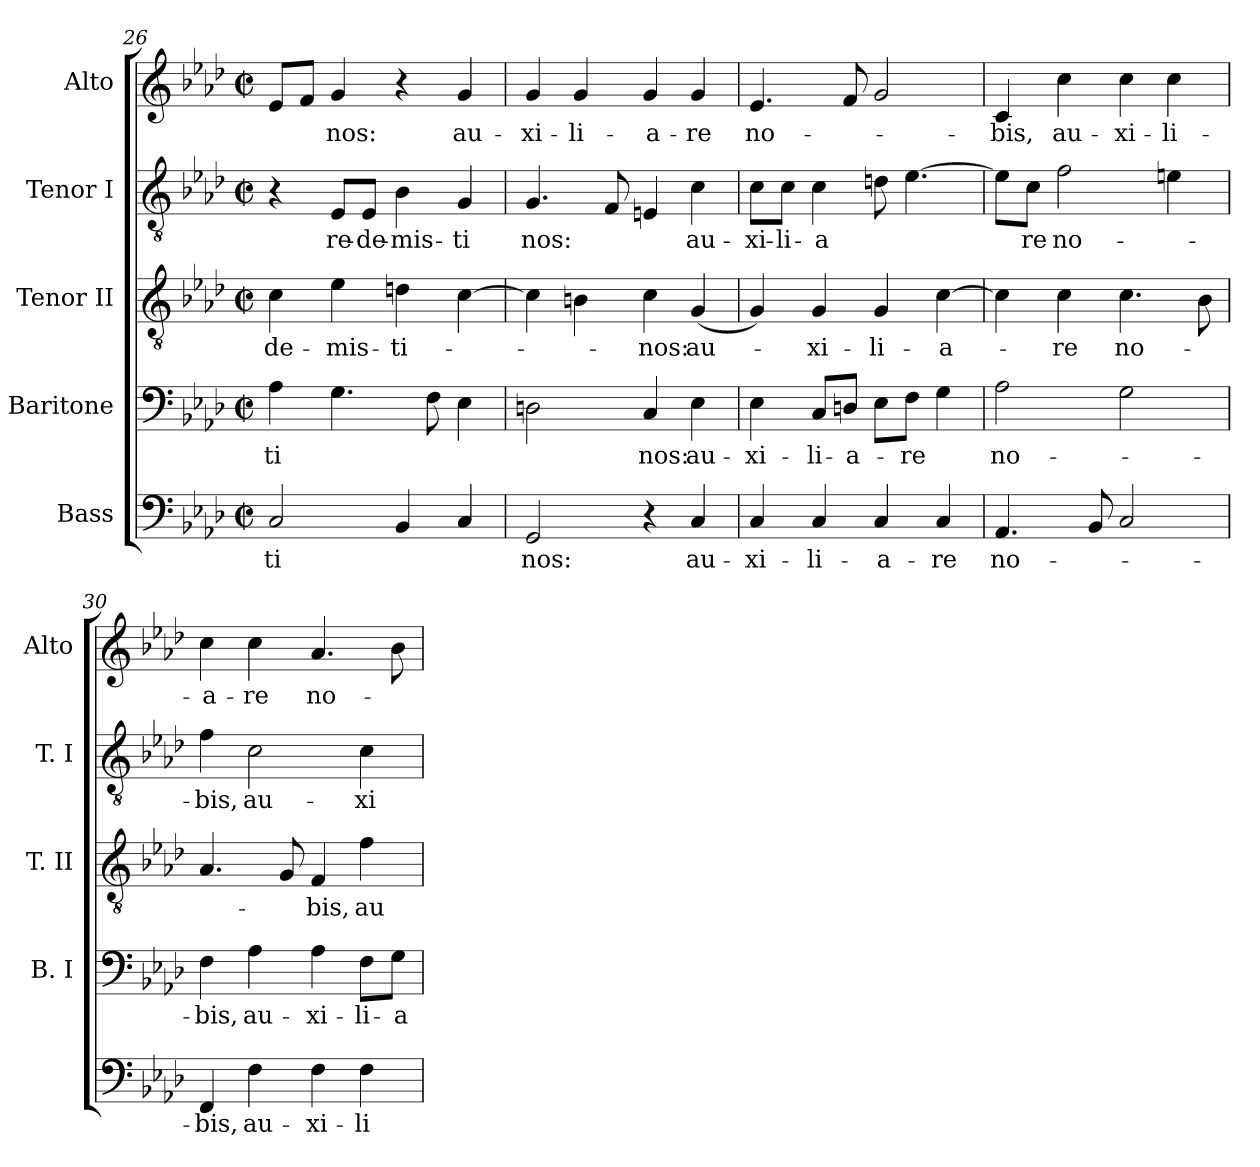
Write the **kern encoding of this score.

**kern	**text	**kern	**text	**kern	**text	**kern	**text	**kern	**text
*part5	*part5	*part4	*part4	*part3	*part3	*part2	*part2	*part1	*part1
*staff5	*staff5	*staff4	*staff4	*staff3	*staff3	*staff2	*staff2	*staff1	*staff1
*I"Bass	*	*I"Baritone	*	*I"Tenor II	*	*I"Tenor I	*	*I"Alto	*
*	*	*I'B. I	*	*I'T. II	*	*I'T. I	*	*I'Alto	*
!!LO:LB:g=z
*clefF4	*	*clefF4	*	*clefGv2	*	*clefGv2	*	*clefG2	*
*	*	*ITrd7c12	*	*	*	*	*	*	*
*k[b-e-a-d-]	*	*k[b-e-a-d-]	*	*k[b-e-a-d-]	*	*k[b-e-a-d-]	*	*k[b-e-a-d-]	*
*A-:	*	*A-:	*	*A-:	*	*A-:	*	*A-:	*
*M2/2	*	*M2/2	*	*M2/2	*	*M2/2	*	*M2/2	*
*met(c|)	*	*met(c|)	*	*met(c|)	*	*met(c|)	*	*met(c|)	*
=26	=26	=26	=26	=26	=26	=26	=26	=26	=26
!	!LO:LY:b:color=#000000	!	!	!	!	!	!	!	!
!	!	!	!LO:LY:b:color=#000000	!	!	!	!	!	!
!	!	!	!	!	!LO:LY:b:color=#000000	!	!	!	!
2Ci/	-ti	4AA-i\	-ti	4ci\	-de-	4r	.	8e-i/L	.
.	.	.	.	.	.	.	.	8fi/J	.
!	!	!	!	!	!LO:LY:b:color=#000000	!	!	!	!
!	!	!	!	!	!	!	!LO:LY:b:color=#000000	!	!
!	!	!	!	!	!	!	!	!	!LO:LY:b:color=#000000
.	.	4.GGi\	.	4e-i\	-mis-	8E-i/L	re-	4gi/	nos:
!	!	!	!	!	!	!	!LO:LY:b:color=#000000	!	!
.	.	.	.	.	.	8E-i/J	-de-	.	.
!	!	!	!	!	!LO:LY:b:color=#000000	!	!	!	!
!	!	!	!	!	!	!	!LO:LY:b:color=#000000	!	!
4BB-i/	.	.	.	4dni\	-ti-	4B-i\	-mis-	4r	.
.	.	8FFi\	.	.	.	.	.	.	.
!	!	!	!	!	!	!	!LO:LY:b:color=#000000	!	!
!	!	!	!	!	!	!	!	!	!LO:LY:b:color=#000000
4Ci/	.	4EE-i\	.	[>4ci\	.	4Gi/	-ti	4gi/	au-
=27	=27	=27	=27	=27	=27	=27	=27	=27	=27
!	!LO:LY:b:color=#000000	!	!	!	!	!	!	!	!
!	!	!	!	!	!	!	!LO:LY:b:color=#000000	!	!
!	!	!	!	!	!	!	!	!	!LO:LY:b:color=#000000
2GGi/	nos:	2DDni\	.	4ci\]	.	4.Gi/	nos:	4gi/	-xi-
!	!	!	!	!	!	!	!	!	!LO:LY:b:color=#000000
.	.	.	.	4Bni\	.	.	.	4gi/	-li-
.	.	.	.	.	.	8Fi/	.	.	.
!	!	!	!LO:LY:b:color=#000000	!	!	!	!	!	!
!	!	!	!	!	!LO:LY:b:color=#000000	!	!	!	!
!	!	!	!	!	!	!	!	!	!LO:LY:b:color=#000000
4r	.	4CCi/	nos:	4ci\	-nos:	4Eni/	.	4gi/	-a-
!	!LO:LY:b:color=#000000	!	!	!	!	!	!	!	!
!	!	!	!LO:LY:b:color=#000000	!	!	!	!	!	!
!	!	!	!	!	!LO:LY:b:color=#000000	!	!	!	!
!	!	!	!	!	!	!	!LO:LY:b:color=#000000	!	!
!	!	!	!	!	!	!	!	!	!LO:LY:b:color=#000000
4Ci/	au-	4EE-i\	au-	(4Gi/	au-	4ci\	au-	4gi/	-re
=28	=28	=28	=28	=28	=28	=28	=28	=28	=28
!	!LO:LY:b:color=#000000	!	!	!	!	!	!	!	!
!	!	!	!LO:LY:b:color=#000000	!	!	!	!	!	!
!	!	!	!	!	!	!	!LO:LY:b:color=#000000	!	!
!	!	!	!	!	!	!	!	!	!LO:LY:b:color=#000000
4Ci/	-xi-	4EE-i\	-xi-	4Gi/)	.	8ci\L	-xi-	4.e-i/	no-
!	!	!	!	!	!	!	!LO:LY:b:color=#000000	!	!
.	.	.	.	.	.	8ci\J	-li-	.	.
!	!LO:LY:b:color=#000000	!	!	!	!	!	!	!	!
!	!	!	!LO:LY:b:color=#000000	!	!	!	!	!	!
!	!	!	!	!	!LO:LY:b:color=#000000	!	!	!	!
!	!	!	!	!	!	!	!LO:LY:b:color=#000000	!	!
4Ci/	-li-	8CCi/L	-li-	4Gi/	-xi-	4ci\	-a	.	.
!	!	!	!LO:LY:b:color=#000000	!	!	!	!	!	!
.	.	8DDni/J	-a-	.	.	.	.	8fi/	.
!	!LO:LY:b:color=#000000	!	!	!	!	!	!	!	!
!	!	!	!	!	!LO:LY:b:color=#000000	!	!	!	!
4Ci/	-a-	8EE-i\L	.	4Gi/	-li-	8dni\	.	2gi/	.
!	!	!	!LO:LY:b:color=#000000	!	!	!	!	!	!
.	.	8FFi\J	-re	.	.	[>4.e-i\	.	.	.
!	!LO:LY:b:color=#000000	!	!	!	!	!	!	!	!
!	!	!	!	!	!LO:LY:b:color=#000000	!	!	!	!
4Ci/	-re	4GGi\	.	[>4ci\	-a-	.	.	.	.
=29	=29	=29	=29	=29	=29	=29	=29	=29	=29
!	!LO:LY:b:color=#000000	!	!	!	!	!	!	!	!
!	!	!	!LO:LY:b:color=#000000	!	!	!	!	!	!
!	!	!	!	!	!	!	!	!	!LO:LY:b:color=#000000
4.AA-i/	no-	2AA-i\	no-	4ci\]	.	8e-i\L]	.	4ci/	-bis,
!	!	!	!	!	!	!	!LO:LY:b:color=#000000	!	!
.	.	.	.	.	.	8ci\J	re	.	.
!	!	!	!	!	!LO:LY:b:color=#000000	!	!	!	!
!	!	!	!	!	!	!	!LO:LY:b:color=#000000	!	!
!	!	!	!	!	!	!	!	!	!LO:LY:b:color=#000000
.	.	.	.	4ci\	-re	2fi\	no-	4cci\	au-
8BB-i/	.	.	.	.	.	.	.	.	.
!	!	!	!	!	!LO:LY:b:color=#000000	!	!	!	!
!	!	!	!	!	!	!	!	!	!LO:LY:b:color=#000000
2Ci/	.	2GGi\	.	4.ci\	no-	.	.	4cci\	-xi-
!	!	!	!	!	!	!	!	!	!LO:LY:b:color=#000000
.	.	.	.	.	.	4eni\	.	4cci\	-li-
.	.	.	.	8B-i\	.	.	.	.	.
=30	=30	=30	=30	=30	=30	=30	=30	=30	=30
!	!LO:LY:b:color=#000000	!	!	!	!	!	!	!	!
!	!	!	!LO:LY:b:color=#000000	!	!	!	!	!	!
!	!	!	!	!	!	!	!LO:LY:b:color=#000000	!	!
!	!	!	!	!	!	!	!	!	!LO:LY:b:color=#000000
4FFi/	-bis,	4FFi\	-bis,	4.A-i/	.	4fi\	-bis,	4cci\	-a-
!	!LO:LY:b:color=#000000	!	!	!	!	!	!	!	!
!	!	!	!LO:LY:b:color=#000000	!	!	!	!	!	!
!	!	!	!	!	!	!	!LO:LY:b:color=#000000	!	!
!	!	!	!	!	!	!	!	!	!LO:LY:b:color=#000000
4Fi\	au-	4AA-i\	au-	.	.	2ci\	au-	4cci\	-re
.	.	.	.	8Gi/	.	.	.	.	.
!	!LO:LY:b:color=#000000	!	!	!	!	!	!	!	!
!	!	!	!LO:LY:b:color=#000000	!	!	!	!	!	!
!	!	!	!	!	!LO:LY:b:color=#000000	!	!	!	!
!	!	!	!	!	!	!	!	!	!LO:LY:b:color=#000000
4Fi\	-xi-	4AA-i\	-xi-	4Fi/	-bis,	.	.	4.a-i/	no-
!	!LO:LY:b:color=#000000	!	!	!	!	!	!	!	!
!	!	!	!LO:LY:b:color=#000000	!	!	!	!	!	!
!	!	!	!	!	!LO:LY:b:color=#000000	!	!	!	!
!	!	!	!	!	!	!	!LO:LY:b:color=#000000	!	!
4Fi\	-li-	8FFi\L	-li-	4fi\	au-	4ci\	-xi-	.	.
!	!	!	!LO:LY:b:color=#000000	!	!	!	!	!	!
.	.	8GGi\J	-a-	.	.	.	.	8b-i\	.
=	=	=	=	=	=	=	=	=	=
*-	*-	*-	*-	*-	*-	*-	*-	*-	*-
